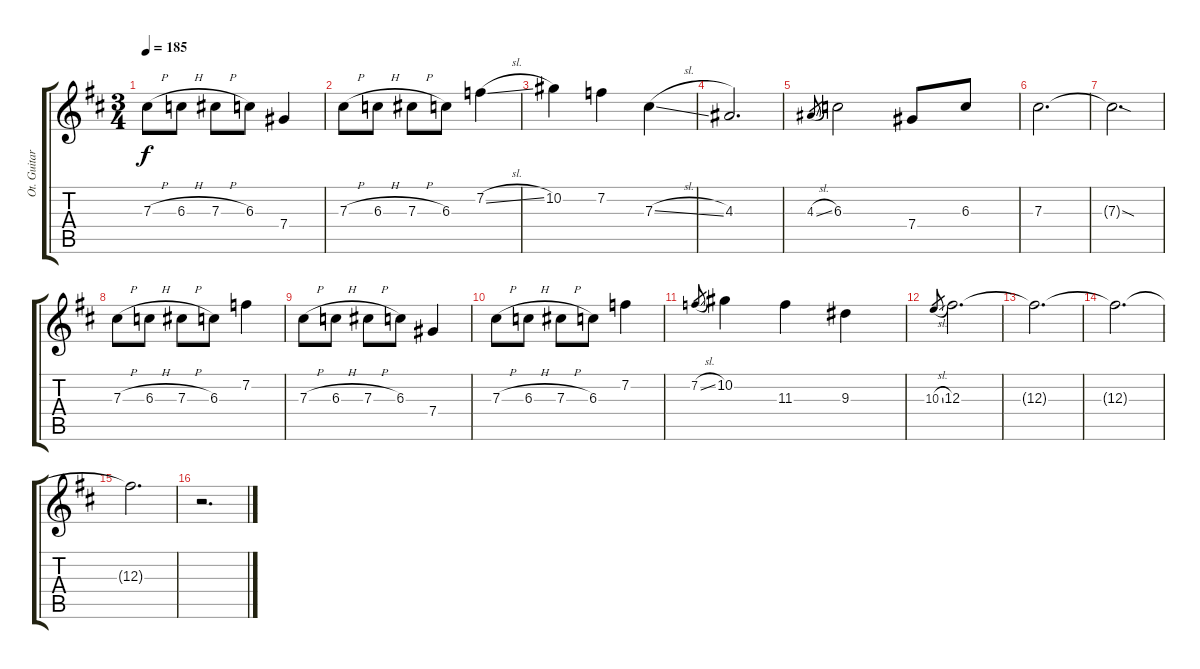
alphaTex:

\track ("Ot. Guitar 2" "Ot. Guitar") {instrument distortionguitar}
\staff {score tabs}
\tuning (Eb4 Bb3 Gb3 Db3 Ab2 Eb2) {hide}
\ts (3 4)
\tempo 185
\clef g2
\ks d
7.3{h}.8{dy f} 6.3{h}.8 7.3{h}.8 6.3.8 7.4.4 |
7.3{h}.8 6.3{h}.8 7.3{h}.8 6.3.8 7.2{sl}.4 |
10.2.4 7.2.4 7.3{sl}.4 |
4.3.2{d} |
4.3{sl}.8{gr} 6.3.2 7.4.8 6.3.8 |
7.3.2{d} |
7.3{sod t}.2{d} |
7.3{h}.8 6.3{h}.8 7.3{h}.8 6.3.8 7.2.4 |
7.3{h}.8 6.3{h}.8 7.3{h}.8 6.3.8 7.4.4 |
7.3{h}.8 6.3{h}.8 7.3{h}.8 6.3.8 7.2.4 |
7.2{sl}.8{gr} 10.2.4 11.3.4 9.3.4 |
10.3{sl}.8{gr} 12.3.2{d} |
12.3{t}.2{d} |
12.3{t}.2{d} |
12.3{t}.2{d} |
r.2{d}
